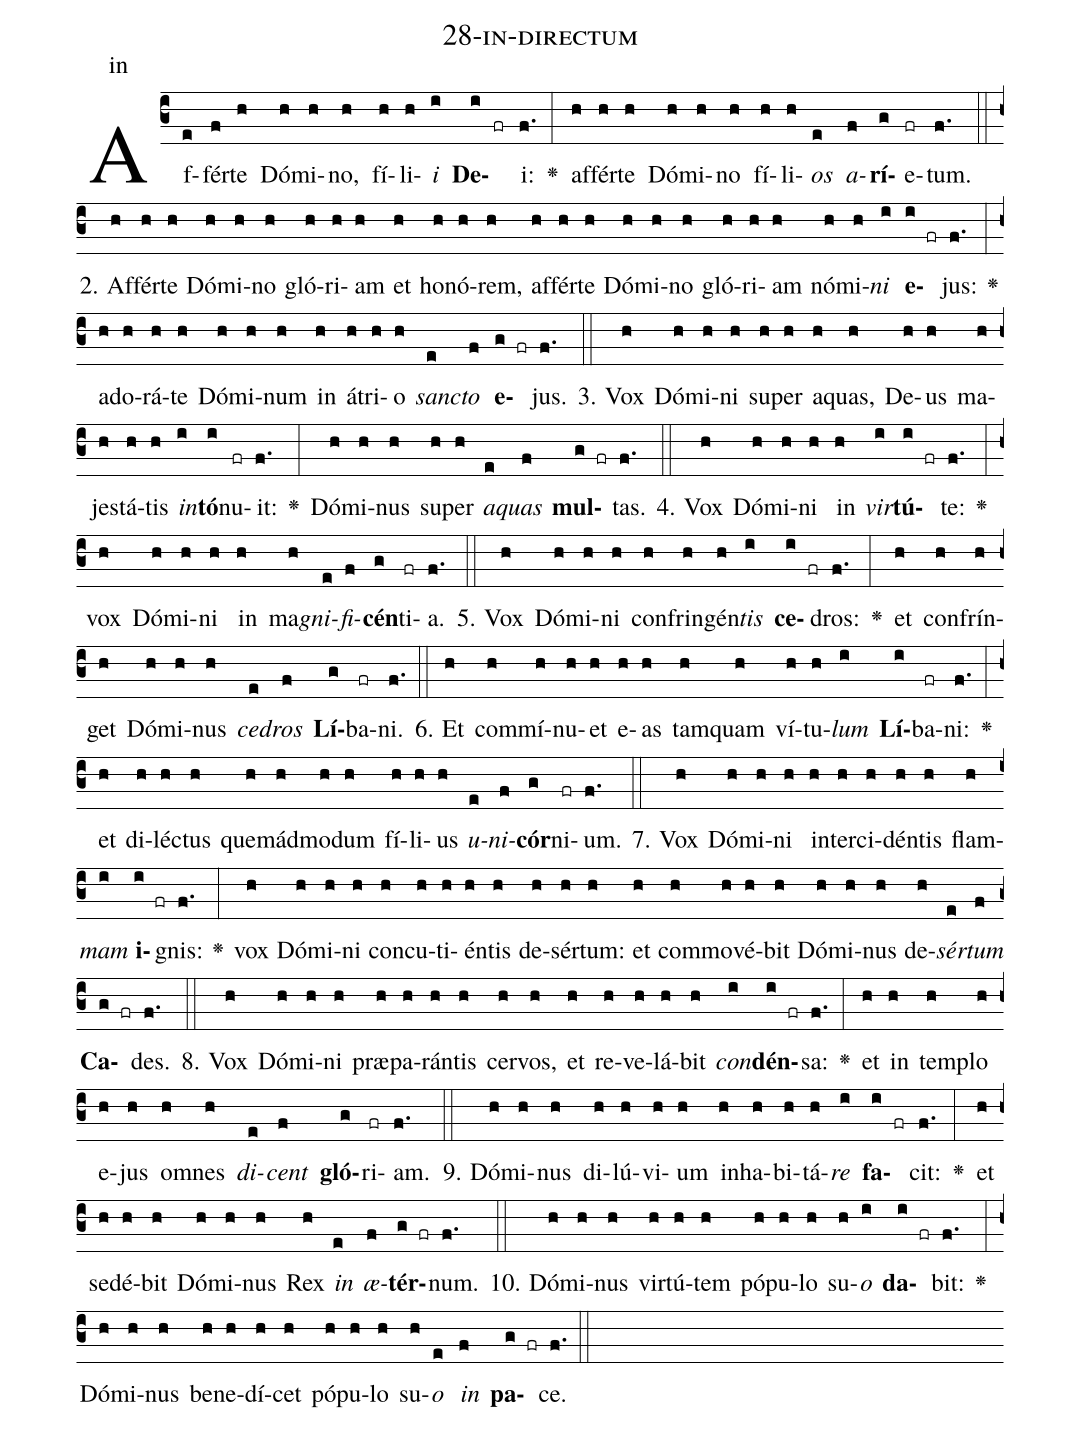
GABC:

name: 28-in-directum;
annotation: in;
%%
(c3)Af(e)fér(f)te(h) Dó(h)mi(h)no,(h) fí(h)li(h)<i>i</i>(i) <b>De</b>(i fr)i:(f.) <v>\greheightstar</v>(:) af(h)fér(h)te(h) Dó(h)mi(h)no(h) fí(h)li(h)<i>os</i>(e) <i>a</i>(f)<b>rí</b>(g)e(fr)tum.(f.) (::)
2. Af(h)fér(h)te(h) Dó(h)mi(h)no(h) gló(h)ri(h)am(h) et(h) ho(h)nó(h)rem,(h) af(h)fér(h)te(h) Dó(h)mi(h)no(h) gló(h)ri(h)am(h) nó(h)mi(h)<i>ni</i>(i) <b>e</b>(i fr)jus:(f.) <v>\greheightstar</v>(:) ad(h)o(h)rá(h)te(h) Dó(h)mi(h)num(h) in(h) á(h)tri(h)o(h) <i>sanc</i>(e)<i>to</i>(f) <b>e</b>(g fr)jus.(f.) (::)
3. Vox(h) Dó(h)mi(h)ni(h) su(h)per(h) a(h)quas,(h) De(h)us(h) ma(h)jes(h)tá(h)tis(h) <i>in</i>(i)<b>tó</b>(i)nu(fr)it:(f.) <v>\greheightstar</v>(:) Dó(h)mi(h)nus(h) su(h)per(h) <i>a</i>(e)<i>quas</i>(f) <b>mul</b>(g fr)tas.(f.) (::)
4. Vox(h) Dó(h)mi(h)ni(h) in(h) <i>vir</i>(i)<b>tú</b>(i fr)te:(f.) <v>\greheightstar</v>(:) vox(h) Dó(h)mi(h)ni(h) in(h) ma(h)<i>gni</i>(e)<i>fi</i>(f)<b>cén</b>(g)ti(fr)a.(f.) (::)
5. Vox(h) Dó(h)mi(h)ni(h) con(h)frin(h)gén(h)<i>tis</i>(i) <b>ce</b>(i fr)dros:(f.) <v>\greheightstar</v>(:) et(h) con(h)frín(h)get(h) Dó(h)mi(h)nus(h) <i>ce</i>(e)<i>dros</i>(f) <b>Lí</b>(g)ba(fr)ni.(f.) (::)
6. Et(h) com(h)mí(h)nu(h)et(h) e(h)as(h) tam(h)quam(h) ví(h)tu(h)<i>lum</i>(i) <b>Lí</b>(i)ba(fr)ni:(f.) <v>\greheightstar</v>(:) et(h) di(h)léc(h)tus(h) quem(h)ád(h)mo(h)dum(h) fí(h)li(h)us(h) <i>u</i>(e)<i>ni</i>(f)<b>cór</b>(g)ni(fr)um.(f.) (::)
7. Vox(h) Dó(h)mi(h)ni(h) in(h)ter(h)ci(h)dén(h)tis(h) flam(h)<i>mam</i>(i) <b>i</b>(i fr)gnis:(f.) <v>\greheightstar</v>(:) vox(h) Dó(h)mi(h)ni(h) con(h)cu(h)ti(h)én(h)tis(h) de(h)sér(h)tum:(h) et(h) com(h)mo(h)vé(h)bit(h) Dó(h)mi(h)nus(h) de(h)<i>sér</i>(e)<i>tum</i>(f) <b>Ca</b>(g fr)des.(f.) (::)
8. Vox(h) Dó(h)mi(h)ni(h) præ(h)pa(h)rán(h)tis(h) cer(h)vos,(h) et(h) re(h)ve(h)lá(h)bit(h) <i>con</i>(i)<b>dén</b>(i fr)sa:(f.) <v>\greheightstar</v>(:) et(h) in(h) tem(h)plo(h) e(h)jus(h) om(h)nes(h) <i>di</i>(e)<i>cent</i>(f) <b>gló</b>(g)ri(fr)am.(f.) (::)
9. Dó(h)mi(h)nus(h) di(h)lú(h)vi(h)um(h) in(h)ha(h)bi(h)tá(h)<i>re</i>(i) <b>fa</b>(i fr)cit:(f.) <v>\greheightstar</v>(:) et(h) se(h)dé(h)bit(h) Dó(h)mi(h)nus(h) Rex(h) <i>in</i>(e) <i>æ</i>(f)<b>tér</b>(g fr)num.(f.) (::)
10. Dó(h)mi(h)nus(h) vir(h)tú(h)tem(h) pó(h)pu(h)lo(h) su(h)<i>o</i>(i) <b>da</b>(i fr)bit:(f.) <v>\greheightstar</v>(:) Dó(h)mi(h)nus(h) be(h)ne(h)dí(h)cet(h) pó(h)pu(h)lo(h) su(h)<i>o</i>(e) <i>in</i>(f) <b>pa</b>(g fr)ce.(f.) (::)
